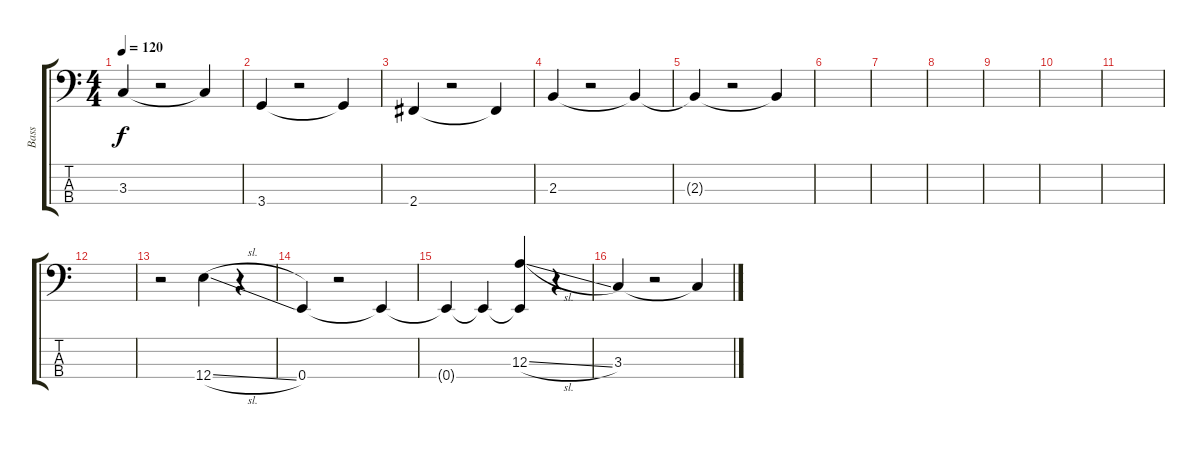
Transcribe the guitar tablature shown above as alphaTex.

\track ("Bass" "Bass") {instrument electricbassfinger}
\staff {score tabs}
\tuning (G2 D2 A1 E1) {hide}
\ts (4 4)
\tempo 120
\clef f4
\ks c
3.3.4{dy f} r.2 3.3{t}.4 |
3.4.4 r.2 3.4{t}.4 |
2.4.4 r.2 2.4{t}.4 |
2.3.4 r.2 2.3{t}.4 |
2.3{t}.4 r.2 2.3{t}.4 |
|
|
|
|
|
|
|
r.2 12.4{sl}.4 r.4 |
0.4.4 r.2 0.4{t}.4 |
0.4{t}.4 0.4{t}.4 (12.3{sl} 0.4{t}).4 r.4 |
3.3.4 r.2 3.3{t}.4
